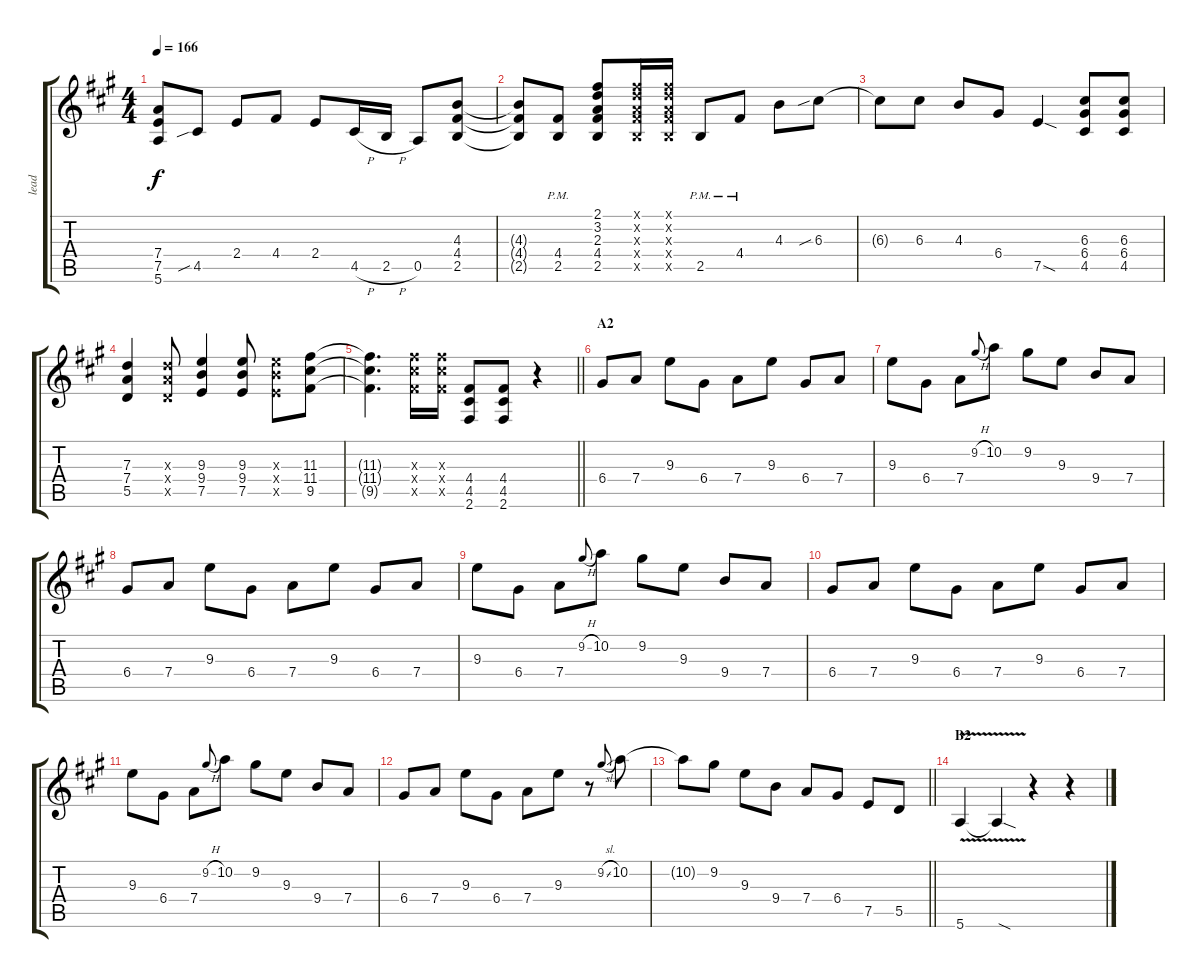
\track ("lead" "lead") {instrument overdrivenguitar}
\staff {score tabs}
\tuning (E4 B3 G3 D3 A2 E2) {hide}
\ts (4 4)
\tempo 166
\clef g2
\ks a
(7.4{t} 7.5{t} 5.6{t}).8{dy f} 4.5{sib}.8 2.4.8 4.4.8 2.4.8 4.5{h}.16 2.5{h}.16 0.5.8 (4.3 4.4 2.5).8 |
(4.3{t} 4.4{t} 2.5{t}).8 (4.4{pm} 2.5{pm}).8 (2.1 3.2 2.3 4.4 2.5).8 (2.1{x} 3.2{x} 2.3{x} 4.4{x} 2.5{x}).16 (2.1{x} 3.2{x} 2.3{x} 4.4{x} 2.5{x}).16 2.5{pm}.8 4.4{pm}.8 4.3.8 6.3{sib}.8 |
6.3{t}.8 6.3.8 4.3.8 6.4.8 7.5{sod}.4 (6.3 6.4 4.5).8 (6.3 6.4 4.5).8 |
(7.3 7.4 5.5).4 (7.3{x} 7.4{x} 5.5{x}).8 (9.3 9.4 7.5).4 (9.3 9.4 7.5).8 (9.3{x} 9.4{x} 7.5{x}).8 (11.3 11.4 9.5).8 |
\barLineRight lightlight
(11.3{t} 11.4{t} 9.5{t}).4{d} (11.3{x} 11.4{x} 9.5{x}).16 (11.3{x} 11.4{x} 9.5{x}).16 (4.4 4.5 2.6).8 (4.4 4.5 2.6).8 r.4 |
\section ("" "A2")
6.4.8 7.4.8 9.3.8 6.4.8 7.4.8 9.3.8 6.4.8 7.4.8 |
9.3.8 6.4.8 7.4.8 9.2{h}.8{gr onbeat} 10.2.8 9.2.8 9.3.8 9.4.8 7.4.8 |
6.4.8 7.4.8 9.3.8 6.4.8 7.4.8 9.3.8 6.4.8 7.4.8 |
9.3.8 6.4.8 7.4.8 9.2{h}.8{gr onbeat} 10.2.8 9.2.8 9.3.8 9.4.8 7.4.8 |
6.4.8 7.4.8 9.3.8 6.4.8 7.4.8 9.3.8 6.4.8 7.4.8 |
9.3.8 6.4.8 7.4.8 9.2{h}.8{gr onbeat} 10.2.8 9.2.8 9.3.8 9.4.8 7.4.8 |
6.4.8 7.4.8 9.3.8 6.4.8 7.4.8 9.3.8 r.8 9.2{sl}.8{gr onbeat} 10.2.8 |
\barLineRight lightlight
10.2{t}.8 9.2.8 9.3.8 9.4.8 7.4.8 6.4.8 7.5.8 5.5.8 |
\section ("" "B2")
5.6{v}.4 5.6{sod t}.4 r.4 r.4
